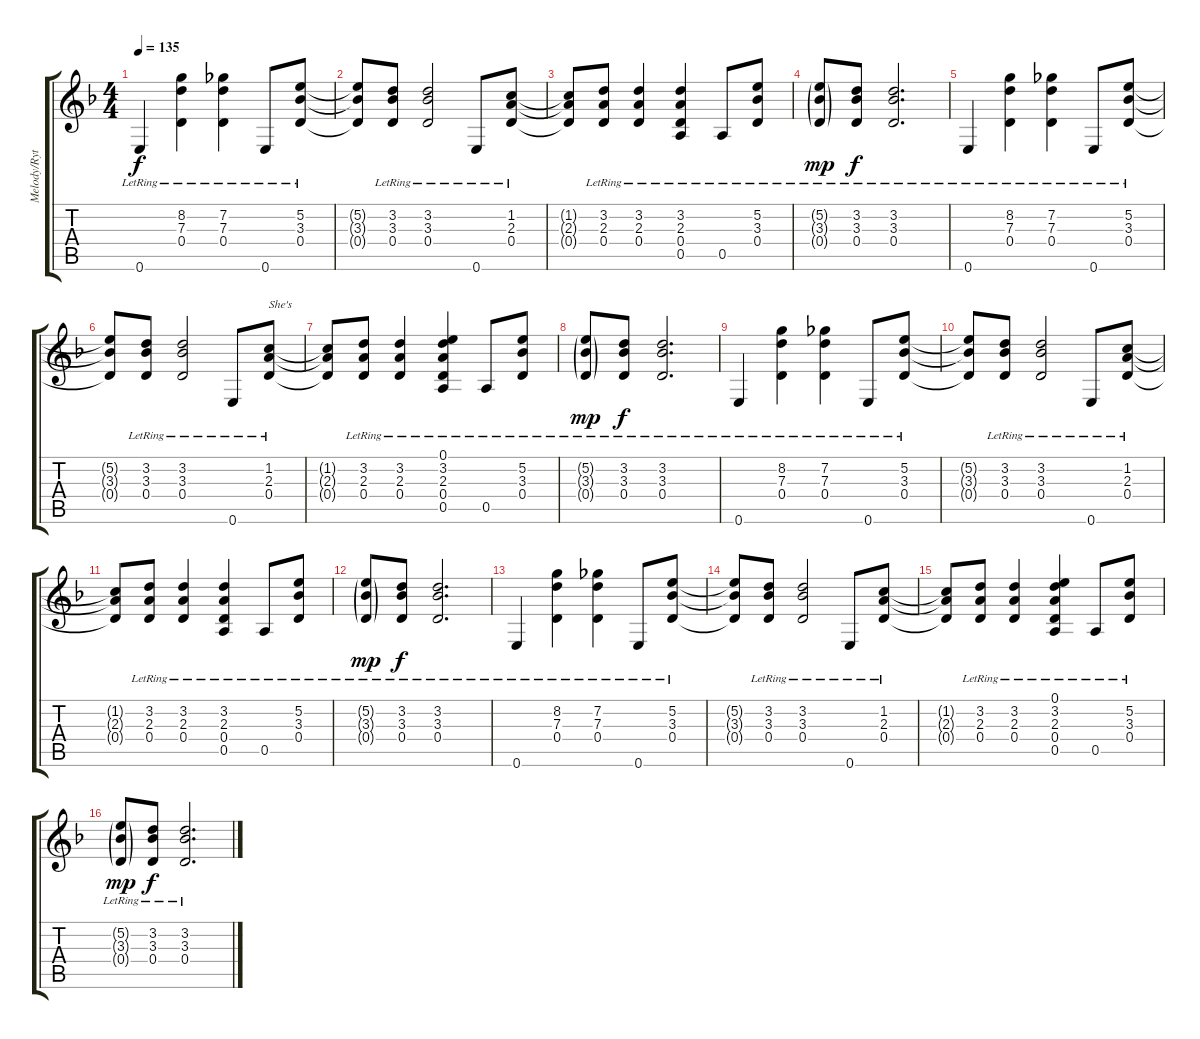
\track ("Melody/Rythem #2" "Melody/Ryt") {instrument distortionguitar bank 125}
\staff {score tabs}
\tuning (E4 B3 G3 D3 A2 E2) {hide}
\ts (4 4)
\tempo 135
\clef g2
\ks f
0.6{lr}.4{dy f} (8.2{lr} 7.3{lr} 0.4{lr}).4 (7.2{lr} 7.3{lr} 0.4{lr}).4 0.6{lr}.8 (5.2{lr} 3.3{lr} 0.4{lr}).8 |
(5.2{t} 3.3{t} 0.4{t}).8 (3.2{lr} 3.3{lr} 0.4{lr}).8 (3.2{lr} 3.3{lr} 0.4{lr}).2 0.6{lr}.8 (1.2{lr} 2.3{lr} 0.4{lr}).8 |
(1.2{t} 2.3{t} 0.4{t}).8 (3.2{lr} 2.3{lr} 0.4{lr}).8 (3.2{lr} 2.3{lr} 0.4{lr}).4 (3.2{lr} 2.3{lr} 0.4{lr} 0.5{lr}).4 0.5{lr}.8 (5.2{lr} 3.3{lr} 0.4{lr}).8 |
(5.2{g lr} 3.3{g lr} 0.4{g lr}).8{dy mp} (3.2{lr} 3.3{lr} 0.4{lr}).8{dy f} (3.2{lr} 3.3{lr} 0.4{lr}).2{d} |
0.6{lr}.4 (8.2{lr} 7.3{lr} 0.4{lr}).4 (7.2{lr} 7.3{lr} 0.4{lr}).4 0.6{lr}.8 (5.2{lr} 3.3{lr} 0.4{lr}).8 |
(5.2{t} 3.3{t} 0.4{t}).8 (3.2{lr} 3.3{lr} 0.4{lr}).8 (3.2{lr} 3.3{lr} 0.4{lr}).2 0.6{lr}.8 (1.2{lr} 2.3{lr} 0.4{lr}).8{txt "She's"} |
(1.2{t} 2.3{t} 0.4{t}).8 (3.2{lr} 2.3{lr} 0.4{lr}).8 (3.2{lr} 2.3{lr} 0.4{lr}).4 (0.1{lr} 3.2{lr} 2.3{lr} 0.4{lr} 0.5{lr}).4 0.5{lr}.8 (5.2{lr} 3.3{lr} 0.4{lr}).8 |
(5.2{g lr} 3.3{g lr} 0.4{g lr}).8{dy mp} (3.2{lr} 3.3{lr} 0.4{lr}).8{dy f} (3.2{lr} 3.3{lr} 0.4{lr}).2{d} |
0.6{lr}.4 (8.2{lr} 7.3{lr} 0.4{lr}).4 (7.2{lr} 7.3{lr} 0.4{lr}).4 0.6{lr}.8 (5.2{lr} 3.3{lr} 0.4{lr}).8 |
(5.2{t} 3.3{t} 0.4{t}).8 (3.2{lr} 3.3{lr} 0.4{lr}).8 (3.2{lr} 3.3{lr} 0.4{lr}).2 0.6{lr}.8 (1.2{lr} 2.3{lr} 0.4{lr}).8 |
(1.2{t} 2.3{t} 0.4{t}).8 (3.2{lr} 2.3{lr} 0.4{lr}).8 (3.2{lr} 2.3{lr} 0.4{lr}).4 (3.2{lr} 2.3{lr} 0.4{lr} 0.5{lr}).4 0.5{lr}.8 (5.2{lr} 3.3{lr} 0.4{lr}).8 |
(5.2{g lr} 3.3{g lr} 0.4{g lr}).8{dy mp} (3.2{lr} 3.3{lr} 0.4{lr}).8{dy f} (3.2{lr} 3.3{lr} 0.4{lr}).2{d} |
0.6{lr}.4 (8.2{lr} 7.3{lr} 0.4{lr}).4 (7.2{lr} 7.3{lr} 0.4{lr}).4 0.6{lr}.8 (5.2{lr} 3.3{lr} 0.4{lr}).8 |
(5.2{t} 3.3{t} 0.4{t}).8 (3.2{lr} 3.3{lr} 0.4{lr}).8 (3.2{lr} 3.3{lr} 0.4{lr}).2 0.6{lr}.8 (1.2{lr} 2.3{lr} 0.4{lr}).8 |
(1.2{t} 2.3{t} 0.4{t}).8 (3.2{lr} 2.3{lr} 0.4{lr}).8 (3.2{lr} 2.3{lr} 0.4{lr}).4 (0.1{lr} 3.2{lr} 2.3{lr} 0.4{lr} 0.5{lr}).4 0.5{lr}.8 (5.2{lr} 3.3{lr} 0.4{lr}).8 |
(5.2{g lr} 3.3{g lr} 0.4{g lr}).8{dy mp} (3.2{lr} 3.3{lr} 0.4{lr}).8{dy f} (3.2{lr} 3.3{lr} 0.4{lr}).2{d}
